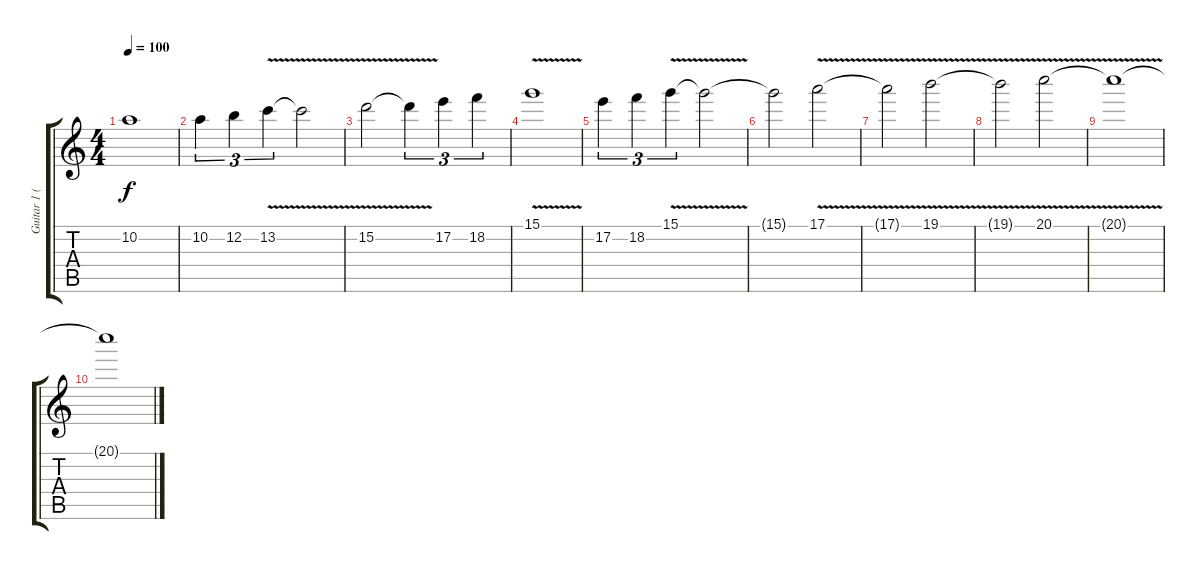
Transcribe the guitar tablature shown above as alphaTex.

\track ("Guitar 1 (solo)" "Guitar 1 (") {instrument overdrivenguitar}
\staff {score tabs}
\tuning (E4 B3 G3 D3 A2 E2) {hide}
\ts (4 4)
\tempo 100
\clef g2
\ks c
10.2{t}.1{dy f} |
10.2.4{tu (3 2)} 12.2.4{tu (3 2)} 13.2{v}.4{tu (3 2)} 13.2{t}.2 |
15.2{v}.2 15.2{t}.4{tu (3 2)} 17.2.4{tu (3 2)} 18.2.4{tu (3 2)} |
15.1{v}.1 |
17.2.4{tu (3 2)} 18.2.4{tu (3 2)} 15.1{v}.4{tu (3 2)} 15.1{t}.2 |
15.1{t}.2 17.1{v}.2 |
17.1{t}.2 19.1{v}.2 |
19.1{t}.2 20.1{v}.2 |
20.1{t}.1 |
20.1{t}.1
